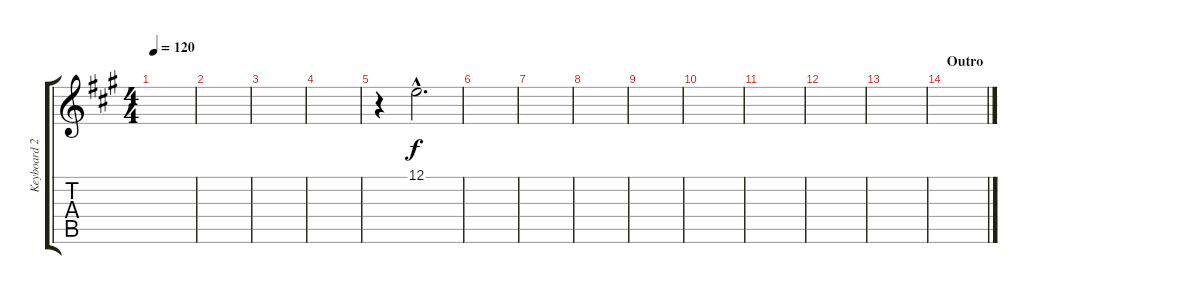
\track ("Keyboard 2 - John F" "Keyboard 2") {instrument pad7halo}
\staff {score tabs}
\tuning (E4 B3 G3 D3 A2 E2) {hide}
\ts (4 4)
\tempo 120
\clef g2
\ks f#minor
|
|
|
|
r.4 12.1{hac}.2{d volume 11 balance 4} |
|
|
|
|
|
|
|
|
\section ("" "Outro")
